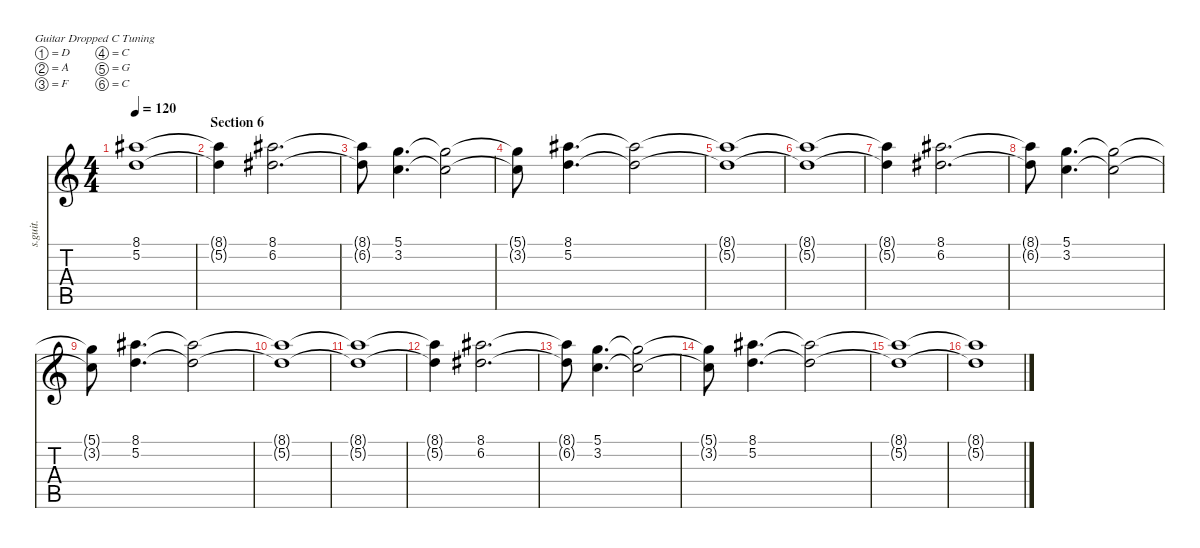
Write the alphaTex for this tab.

\defaultSystemsLayout 4
\hideDynamics
\bracketExtendMode nobrackets
\track ("Mark Holcomb" "s.guit.") {instrument electricguitarjazz}
\staff {score tabs}
\tuning (D4 A3 F3 C3 G2 C2)
\ts (4 4)
\tempo 120
\clef g2
\ks c
(8.1{t acc #} 5.2{t}).1{lyrics (0 "") lyrics (1 "") lyrics (2 "") lyrics (3 "") lyrics (4 "") dy mf} |
\section ("" "Section 6")
(8.1{t acc #} 5.2{t}).4{lyrics (0 "") lyrics (1 "") lyrics (2 "") lyrics (3 "") lyrics (4 "")} (8.1{acc #} 6.2{acc #}).2{d lyrics (0 "") lyrics (1 "") lyrics (2 "") lyrics (3 "") lyrics (4 "")} |
(8.1{t acc #} 6.2{t acc #}).8{lyrics (0 "") lyrics (1 "") lyrics (2 "") lyrics (3 "") lyrics (4 "")} (5.1 3.2).4{d lyrics (0 "") lyrics (1 "") lyrics (2 "") lyrics (3 "") lyrics (4 "")} (5.1{t} 3.2{t}).2{lyrics (0 "") lyrics (1 "") lyrics (2 "") lyrics (3 "") lyrics (4 "")} |
(5.1{t} 3.2{t}).8{lyrics (0 "") lyrics (1 "") lyrics (2 "") lyrics (3 "") lyrics (4 "")} (8.1{acc #} 5.2).4{d lyrics (0 "") lyrics (1 "") lyrics (2 "") lyrics (3 "") lyrics (4 "")} (8.1{t acc #} 5.2{t}).2{lyrics (0 "") lyrics (1 "") lyrics (2 "") lyrics (3 "") lyrics (4 "")} |
(8.1{t acc #} 5.2{t}).1{lyrics (0 "") lyrics (1 "") lyrics (2 "") lyrics (3 "") lyrics (4 "")} |
(8.1{t acc #} 5.2{t}).1{lyrics (0 "") lyrics (1 "") lyrics (2 "") lyrics (3 "") lyrics (4 "")} |
(8.1{t acc #} 5.2{t}).4{lyrics (0 "") lyrics (1 "") lyrics (2 "") lyrics (3 "") lyrics (4 "")} (8.1{acc #} 6.2{acc #}).2{d lyrics (0 "") lyrics (1 "") lyrics (2 "") lyrics (3 "") lyrics (4 "")} |
(8.1{t acc #} 6.2{t acc #}).8{lyrics (0 "") lyrics (1 "") lyrics (2 "") lyrics (3 "") lyrics (4 "")} (5.1 3.2).4{d lyrics (0 "") lyrics (1 "") lyrics (2 "") lyrics (3 "") lyrics (4 "")} (5.1{t} 3.2{t}).2{lyrics (0 "") lyrics (1 "") lyrics (2 "") lyrics (3 "") lyrics (4 "")} |
(5.1{t} 3.2{t}).8{lyrics (0 "") lyrics (1 "") lyrics (2 "") lyrics (3 "") lyrics (4 "")} (8.1{acc #} 5.2).4{d lyrics (0 "") lyrics (1 "") lyrics (2 "") lyrics (3 "") lyrics (4 "")} (8.1{t acc #} 5.2{t}).2{lyrics (0 "") lyrics (1 "") lyrics (2 "") lyrics (3 "") lyrics (4 "")} |
(8.1{t acc #} 5.2{t}).1{lyrics (0 "") lyrics (1 "") lyrics (2 "") lyrics (3 "") lyrics (4 "")} |
(8.1{t acc #} 5.2{t}).1{lyrics (0 "") lyrics (1 "") lyrics (2 "") lyrics (3 "") lyrics (4 "")} |
(8.1{t acc #} 5.2{t}).4{lyrics (0 "") lyrics (1 "") lyrics (2 "") lyrics (3 "") lyrics (4 "")} (8.1{acc #} 6.2{acc #}).2{d lyrics (0 "") lyrics (1 "") lyrics (2 "") lyrics (3 "") lyrics (4 "")} |
(8.1{t acc #} 6.2{t acc #}).8{lyrics (0 "") lyrics (1 "") lyrics (2 "") lyrics (3 "") lyrics (4 "")} (5.1 3.2).4{d lyrics (0 "") lyrics (1 "") lyrics (2 "") lyrics (3 "") lyrics (4 "")} (5.1{t} 3.2{t}).2{lyrics (0 "") lyrics (1 "") lyrics (2 "") lyrics (3 "") lyrics (4 "")} |
(5.1{t} 3.2{t}).8{lyrics (0 "") lyrics (1 "") lyrics (2 "") lyrics (3 "") lyrics (4 "")} (8.1{acc #} 5.2).4{d lyrics (0 "") lyrics (1 "") lyrics (2 "") lyrics (3 "") lyrics (4 "")} (8.1{t acc #} 5.2{t}).2{lyrics (0 "") lyrics (1 "") lyrics (2 "") lyrics (3 "") lyrics (4 "")} |
(8.1{t acc #} 5.2{t}).1{lyrics (0 "") lyrics (1 "") lyrics (2 "") lyrics (3 "") lyrics (4 "")} |
(8.1{t acc #} 5.2{t}).1{lyrics (0 "") lyrics (1 "") lyrics (2 "") lyrics (3 "") lyrics (4 "")}
